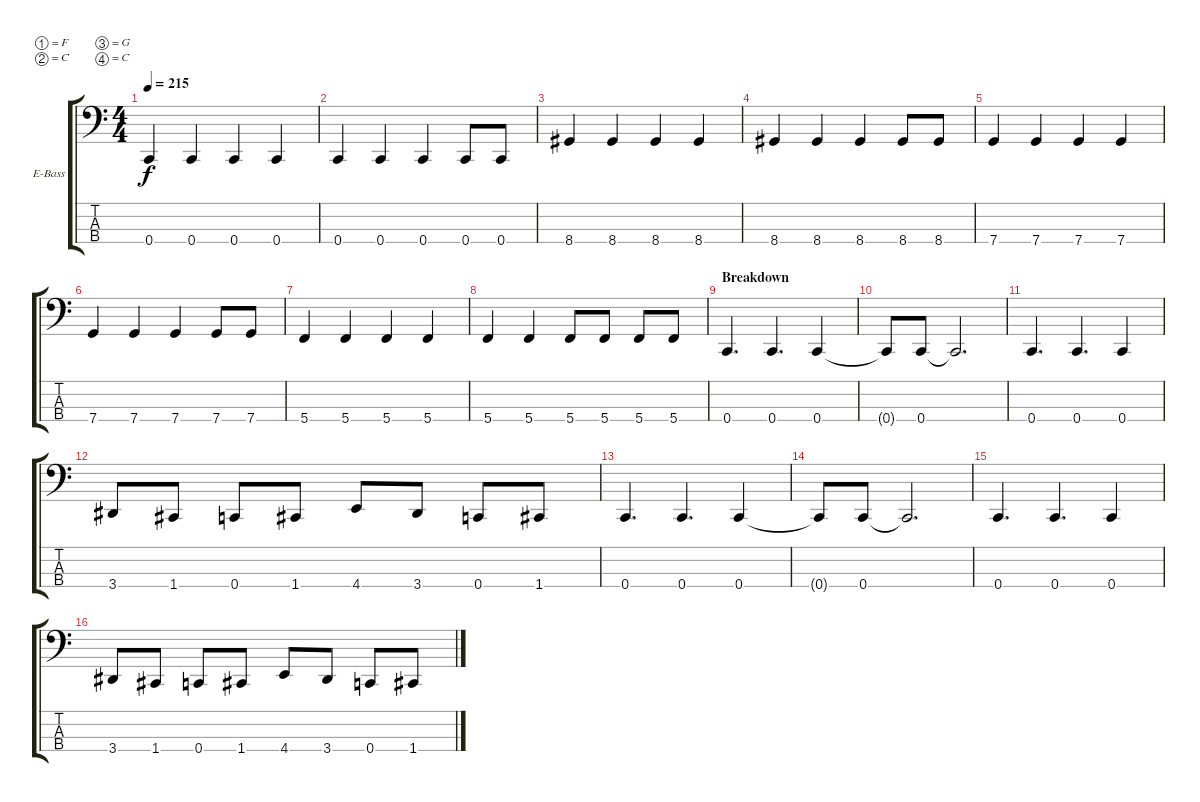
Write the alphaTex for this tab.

\defaultSystemsLayout 4
\bracketExtendMode groupsimilarinstruments
\firstSystemTrackNameOrientation horizontal
\otherSystemsTrackNameOrientation horizontal
\track ("Electric Bass" "E-Bass") {instrument electricbassfinger}
\staff {score tabs}
\tuning (F2 C2 G1 C1)
\ts (4 4)
\tempo 215
\clef f4
\ks c
0.4.4{dy f} 0.4.4 0.4.4 0.4.4 |
0.4.4 0.4.4 0.4.4 0.4.8 0.4.8 |
8.4.4 8.4.4 8.4.4 8.4.4 |
8.4.4 8.4.4 8.4.4 8.4.8 8.4.8 |
7.4.4 7.4.4 7.4.4 7.4.4 |
7.4.4 7.4.4 7.4.4 7.4.8 7.4.8 |
5.4.4 5.4.4 5.4.4 5.4.4 |
5.4.4 5.4.4 5.4.8 5.4.8 5.4.8 5.4.8 |
\section ("" "Breakdown")
0.4.4{d} 0.4.4{d} 0.4.4 |
0.4{t}.8 0.4.8 0.4{t}.2{d} |
0.4.4{d} 0.4.4{d} 0.4.4 |
3.4.8 1.4.8 0.4.8 1.4.8 4.4.8 3.4.8 0.4.8 1.4.8 |
0.4.4{d} 0.4.4{d} 0.4.4 |
0.4{t}.8 0.4.8 0.4{t}.2{d} |
0.4.4{d} 0.4.4{d} 0.4.4 |
3.4.8 1.4.8 0.4.8 1.4.8 4.4.8 3.4.8 0.4.8 1.4.8
